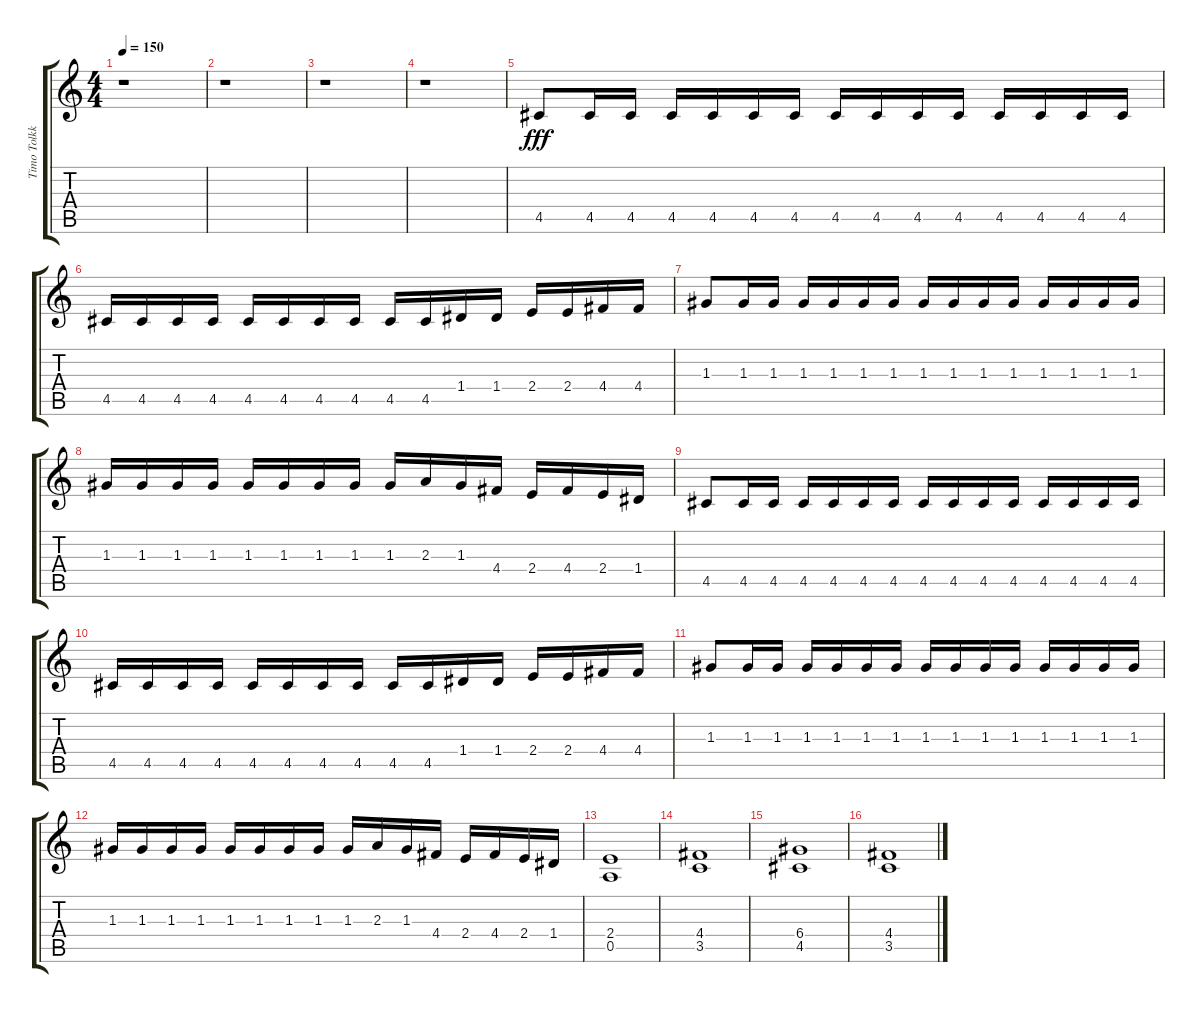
\track ("Timo Tolkki" "Timo Tolkk") {instrument overdrivenguitar}
\staff {score tabs}
\tuning (E4 B3 G3 D3 A2 E2) {hide}
\ts (4 4)
\tempo 150
\clef g2
\ks c
r.1{dy fff} |
r.1 |
r.1 |
r.1 |
4.5.8 4.5.16 4.5.16 4.5.16 4.5.16 4.5.16 4.5.16 4.5.16 4.5.16 4.5.16 4.5.16 4.5.16 4.5.16 4.5.16 4.5.16 |
4.5.16 4.5.16 4.5.16 4.5.16 4.5.16 4.5.16 4.5.16 4.5.16 4.5.16 4.5.16 1.4.16 1.4.16 2.4.16 2.4.16 4.4.16 4.4.16 |
1.3.8 1.3.16 1.3.16 1.3.16 1.3.16 1.3.16 1.3.16 1.3.16 1.3.16 1.3.16 1.3.16 1.3.16 1.3.16 1.3.16 1.3.16 |
1.3.16 1.3.16 1.3.16 1.3.16 1.3.16 1.3.16 1.3.16 1.3.16 1.3.16 2.3.16 1.3.16 4.4.16 2.4.16 4.4.16 2.4.16 1.4.16 |
4.5.8 4.5.16 4.5.16 4.5.16 4.5.16 4.5.16 4.5.16 4.5.16 4.5.16 4.5.16 4.5.16 4.5.16 4.5.16 4.5.16 4.5.16 |
4.5.16 4.5.16 4.5.16 4.5.16 4.5.16 4.5.16 4.5.16 4.5.16 4.5.16 4.5.16 1.4.16 1.4.16 2.4.16 2.4.16 4.4.16 4.4.16 |
1.3.8 1.3.16 1.3.16 1.3.16 1.3.16 1.3.16 1.3.16 1.3.16 1.3.16 1.3.16 1.3.16 1.3.16 1.3.16 1.3.16 1.3.16 |
1.3.16 1.3.16 1.3.16 1.3.16 1.3.16 1.3.16 1.3.16 1.3.16 1.3.16 2.3.16 1.3.16 4.4.16 2.4.16 4.4.16 2.4.16 1.4.16 |
(2.4 0.5).1 |
(4.4 3.5).1 |
(6.4 4.5).1 |
(4.4 3.5).1
